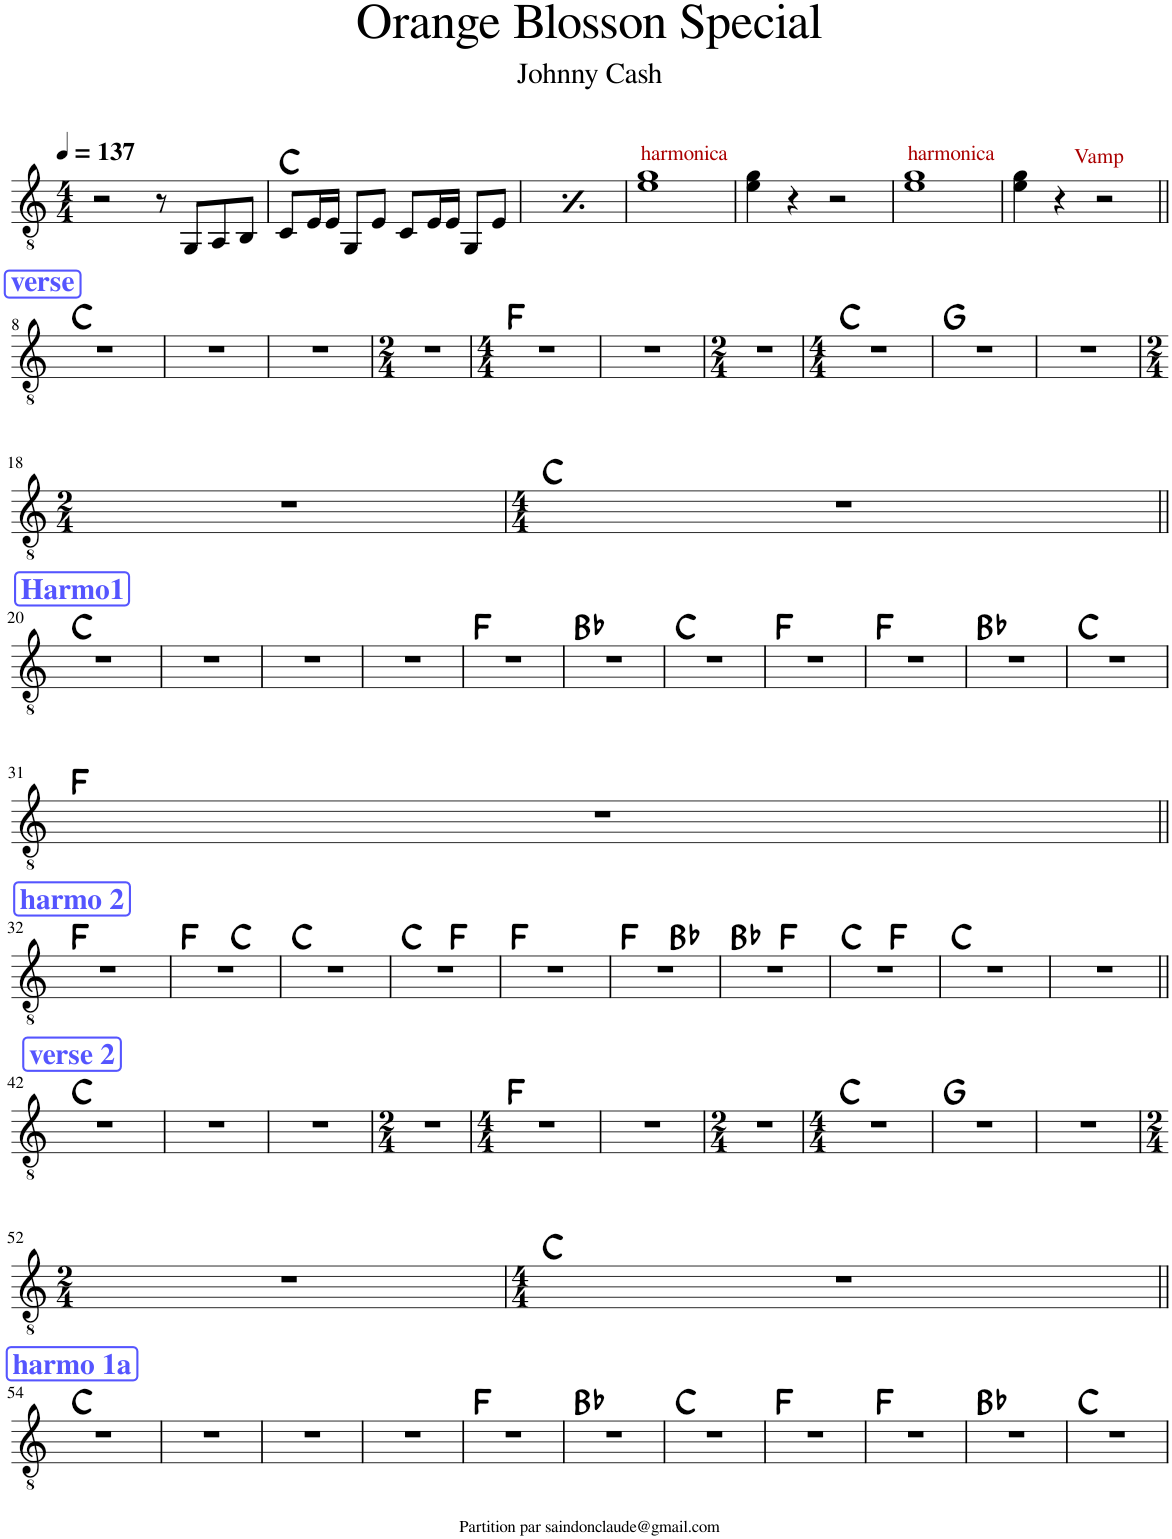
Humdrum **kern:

**kern	**harte
*part1	*part1
*staff1	*
*I"Classical Guitar	*
*I'Guit.	*
*clefGv2	*
*k[]	*
*M4/4	*
*MM137	*
=1	=1
2r	.
8r	.
8GG/L	.
8AA/	.
8BB/J	.
=2	=2
8C/L	C:maj
16E/L	.
16E/JJ	.
8GG/L	.
8E/J	.
8C/L	.
16E/L	.
16E/JJ	.
8GG/L	.
8E/J	.
=3	=3
8C/L	C:maj
16E/L	.
16E/JJ	.
8GG/L	.
8E/J	.
8C/L	.
16E/L	.
16E/JJ	.
8GG/L	.
8E/J	.
=4	=4
!LO:TX:a:color=#AA0000:t=harmonica	!
1e 1g	.
=5	=5
4e\ 4g\	.
4r	.
2r	.
=6	=6
!LO:TX:a:color=#AA0000:t=harmonica	!
1e 1g	.
=7	=7
4e\ 4g\	.
4r	.
!LO:TX:a:color=#AA0000:t=Vamp	!
2r	.
!!LO:LB:g=z
!!LO:REH:place=s1:a:B:cj:color=#5555FF:fs=14:t=verse
=8||	=8||
1r	C:maj
=9	=9
1r	.
=10	=10
1r	.
=11	=11
*M2/4	*
2r	.
=12	=12
*M4/4	*
1r	F:maj
=13	=13
1r	.
=14	=14
*M2/4	*
2r	.
=15	=15
*M4/4	*
1r	C:maj
=16	=16
1r	G:maj
=17	=17
1r	.
!!LO:LB:g=z
=18	=18
*M2/4	*
2r	.
=19	=19
*M4/4	*
1r	C:maj
!!LO:LB:g=z
!!LO:REH:place=s1:a:B:cj:color=#5555FF:fs=14:t=Harmo1
=20||	=20||
1r	C:maj
=21	=21
1r	.
=22	=22
1r	.
=23	=23
1r	.
=24	=24
1r	F:maj
=25	=25
1r	Bb:maj
=26	=26
1r	C:maj
=27	=27
1r	F:maj
=28	=28
1r	F:maj
=29	=29
1r	Bb:maj
=30	=30
1r	C:maj
!!LO:LB:g=z
=31	=31
1r	F:maj
!!LO:LB:g=z
!!LO:REH:place=s1:a:B:cj:color=#5555FF:fs=14:t=harmo 2
=32||	=32||
1r	F:maj
=33	=33
*^	*
1r	2ryy	F:maj
.	2ryy	C:maj
*v	*v	*
=34	=34
1r	C:maj
=35	=35
*^	*
1r	2ryy	C:maj
.	2ryy	F:maj
*v	*v	*
=36	=36
1r	F:maj
=37	=37
*^	*
1r	2ryy	F:maj
.	2ryy	Bb:maj
=38	=38	=38
1r	2ryy	Bb:maj
.	2ryy	F:maj
=39	=39	=39
1r	2ryy	C:maj
.	2ryy	F:maj
*v	*v	*
=40	=40
1r	C:maj
=41	=41
1r	.
!!LO:LB:g=z
!!LO:REH:place=s1:a:B:cj:color=#5555FF:fs=14:t=verse 2
=42||	=42||
1r	C:maj
=43	=43
1r	.
=44	=44
1r	.
=45	=45
*M2/4	*
2r	.
=46	=46
*M4/4	*
1r	F:maj
=47	=47
1r	.
=48	=48
*M2/4	*
2r	.
=49	=49
*M4/4	*
1r	C:maj
=50	=50
1r	G:maj
=51	=51
1r	.
!!LO:LB:g=z
=52	=52
*M2/4	*
2r	.
=53	=53
*M4/4	*
1r	C:maj
!!LO:LB:g=z
!!LO:REH:place=s1:a:B:cj:color=#5555FF:fs=14:t=harmo 1a
=54||	=54||
1r	C:maj
=55	=55
1r	.
=56	=56
1r	.
=57	=57
1r	.
=58	=58
1r	F:maj
=59	=59
1r	Bb:maj
=60	=60
1r	C:maj
=61	=61
1r	F:maj
=62	=62
1r	F:maj
=63	=63
1r	Bb:maj
=64	=64
1r	C:maj
=	=
*-	*-
